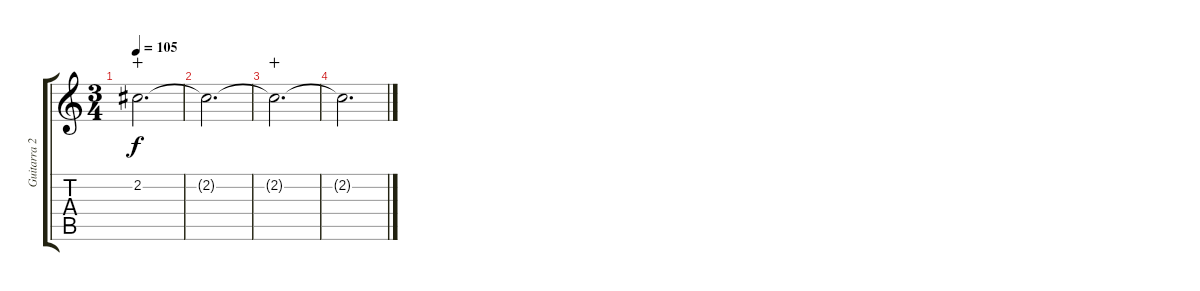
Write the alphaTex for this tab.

\track ("Guitarra 2" "Guitarra 2") {instrument distortionguitar}
\staff {score tabs}
\tuning (E4 B3 G3 D3 A2 E2) {hide}
\ts (3 4)
\tempo 105
\clef g2
\ks c
2.2.2{d dy f wahc} |
2.2{t}.2{d volume 9 instrument distortionguitar} |
2.2{t}.2{d volume 8 instrument distortionguitar wahc} |
2.2{t}.2{d volume 7 instrument distortionguitar}
